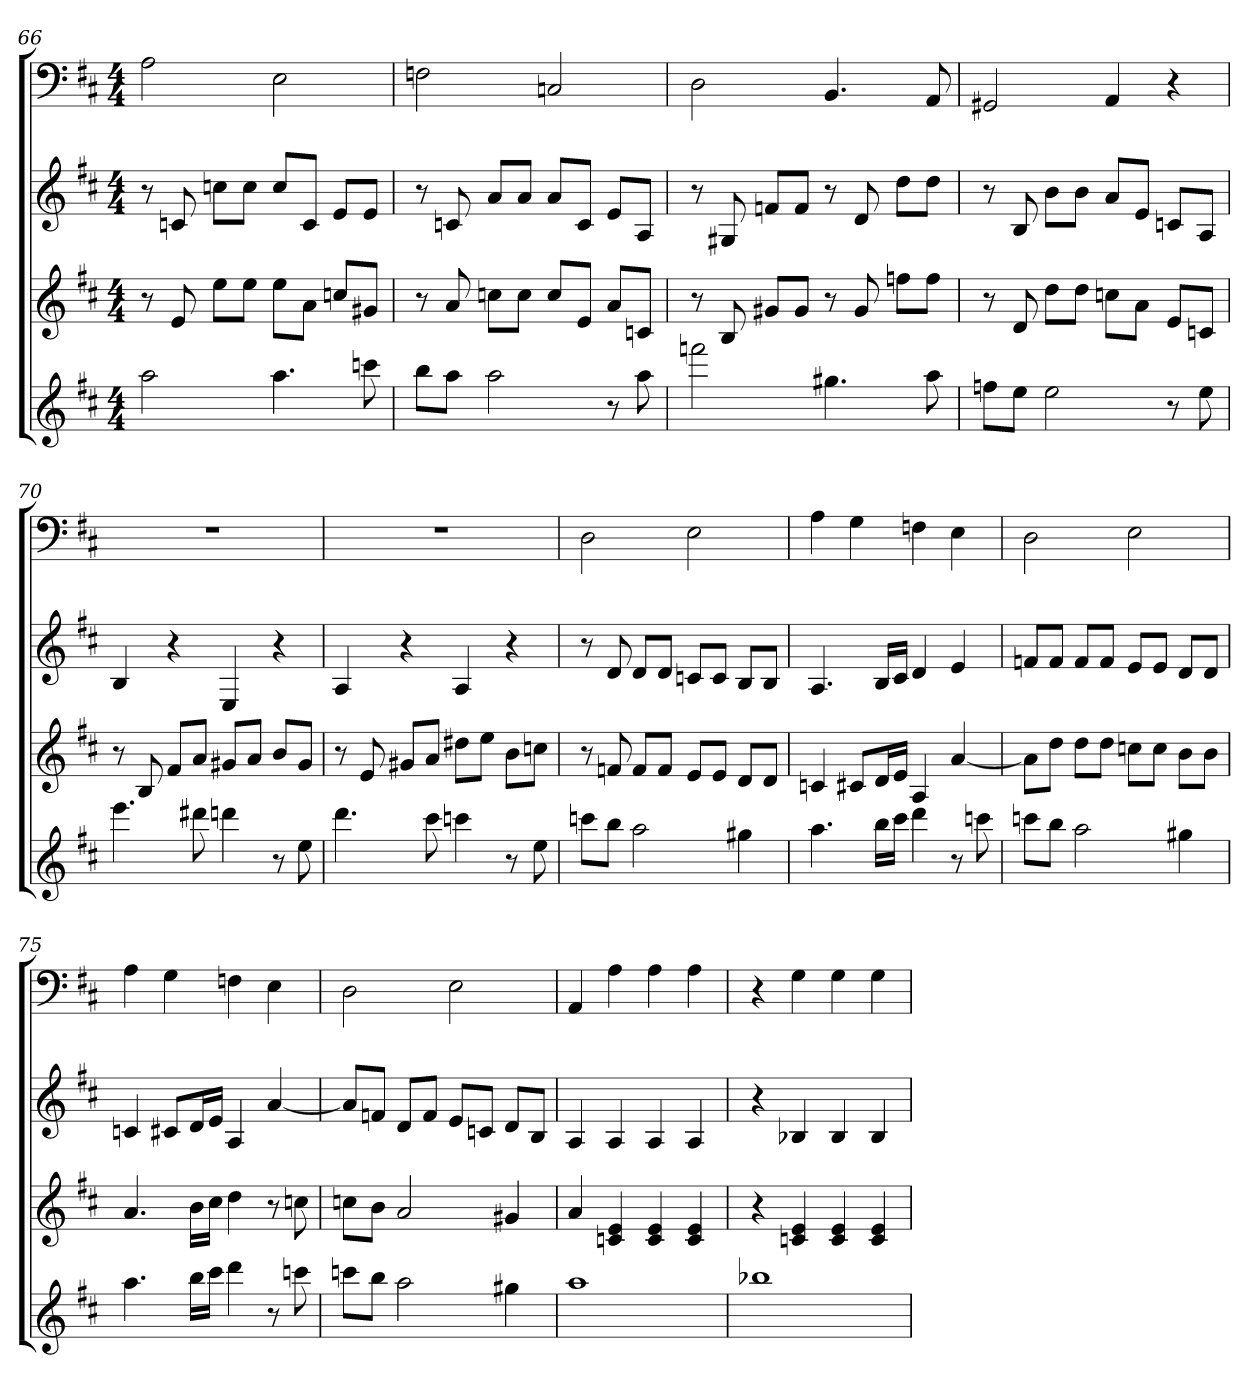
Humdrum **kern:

**kern	**kern	**kern	**kern
*part4	*part3	*part2	*part1
*staff4	*staff3	*staff2	*staff1
*k[f#c#]	*k[f#c#]	*k[f#c#]	*k[f#c#]
*D:	*D:	*D:	*D:
*M4/4	*M4/4	*M4/4	*M4/4
=66	=66	=66	=66
2aa	8r	8r	2A
.	8e	8cn	.
.	8eeL	8ccnL	.
.	8eeJ	8ccJ	.
4.aa	8eeL	8ccL	2E
.	8aJ	8cJ	.
.	8ccnL	8eL	.
8cccn	8g#XJ	8eJ	.
=67	=67	=67	=67
8bbL	8r	8r	2Fn
8aaJ	8a	8cn	.
2aa	8ccnL	8aL	.
.	8ccJ	8aJ	.
.	8ccL	8aL	2Cn
.	8eJ	8cJ	.
8r	8aL	8eL	.
8aa	8cnJ	8AJ	.
=68	=68	=68	=68
2fffn	8r	8r	2D
.	8B	8G#X	.
.	8g#XL	8fnL	.
.	8g#J	8fJ	.
4.gg#X	8r	8r	4.BB
.	8g#	8d	.
.	8ffnL	8ddL	.
8aa	8ffJ	8ddJ	8AA
=69	=69	=69	=69
8ffnL	8r	8r	2GG#X
8eeJ	8d	8B	.
2ee	8ddL	8bL	.
.	8ddJ	8bJ	.
.	8ccnL	8aL	4AA
.	8aJ	8eJ	.
8r	8eL	8cnL	4r
8ee	8cnJ	8AJ	.
=70	=70	=70	=70
4.eee	8r	4B	1r
.	8B	.	.
.	8f#L	4r	.
8ddd#X	8aJ	.	.
4dddn	8g#XL	4E	.
.	8aJ	.	.
8r	8bL	4r	.
8ee	8g#J	.	.
=71	=71	=71	=71
4.ddd	8r	4A	1r
.	8e	.	.
.	8g#XL	4r	.
8ccc#	8aJ	.	.
4cccn	8dd#XL	4A	.
.	8eeJ	.	.
8r	8bL	4r	.
8ee	8ccnJ	.	.
=72	=72	=72	=72
8cccnL	8r	8r	2D
8bbJ	8fn	8d	.
2aa	8fL	8dL	.
.	8fJ	8dJ	.
.	8eL	8cnL	2E
.	8eJ	8cJ	.
4gg#X	8dL	8BL	.
.	8dJ	8BJ	.
=73	=73	=73	=73
4.aa	4cn	4.A	4A
.	8c#XL	.	4G
16bbLL	16dL	16BLL	.
16ccc#JJ	16eJJ	16c#JJ	.
4ddd	4A	4d	4Fn
8r	[4a	4e	4E
8cccn	.	.	.
=74	=74	=74	=74
8cccnL	8aL]	8fnL	2D
8bbJ	8ddJ	8fJ	.
2aa	8ddL	8fL	.
.	8ddJ	8fJ	.
.	8ccnL	8eL	2E
.	8ccJ	8eJ	.
4gg#X	8bL	8dL	.
.	8bJ	8dJ	.
=75	=75	=75	=75
4.aa	4.a	4cn	4A
.	.	8c#XL	4G
16bbLL	16bLL	16dL	.
16ccc#JJ	16cc#JJ	16eJJ	.
4ddd	4dd	4A	4Fn
8r	8r	[4a	4E
8cccn	8ccn	.	.
=76	=76	=76	=76
8cccnL	8ccnL	8aL]	2D
8bbJ	8bJ	8fnJ	.
2aa	2a	8dL	.
.	.	8fJ	.
.	.	8eL	2E
.	.	8cnJ	.
4gg#X	4g#X	8dL	.
.	.	8BJ	.
=77	=77	=77	=77
1aa	4a	4A	4AA
.	4cn 4e	4A	4A
.	4c 4e	4A	4A
.	4c 4e	4A	4A
=78	=78	=78	=78
1bb-X	4r	4r	4r
.	4cn 4e	4B-X	4G
.	4c 4e	4B-	4G
.	4c 4e	4B-	4G
=	=	=	=
*-	*-	*-	*-
